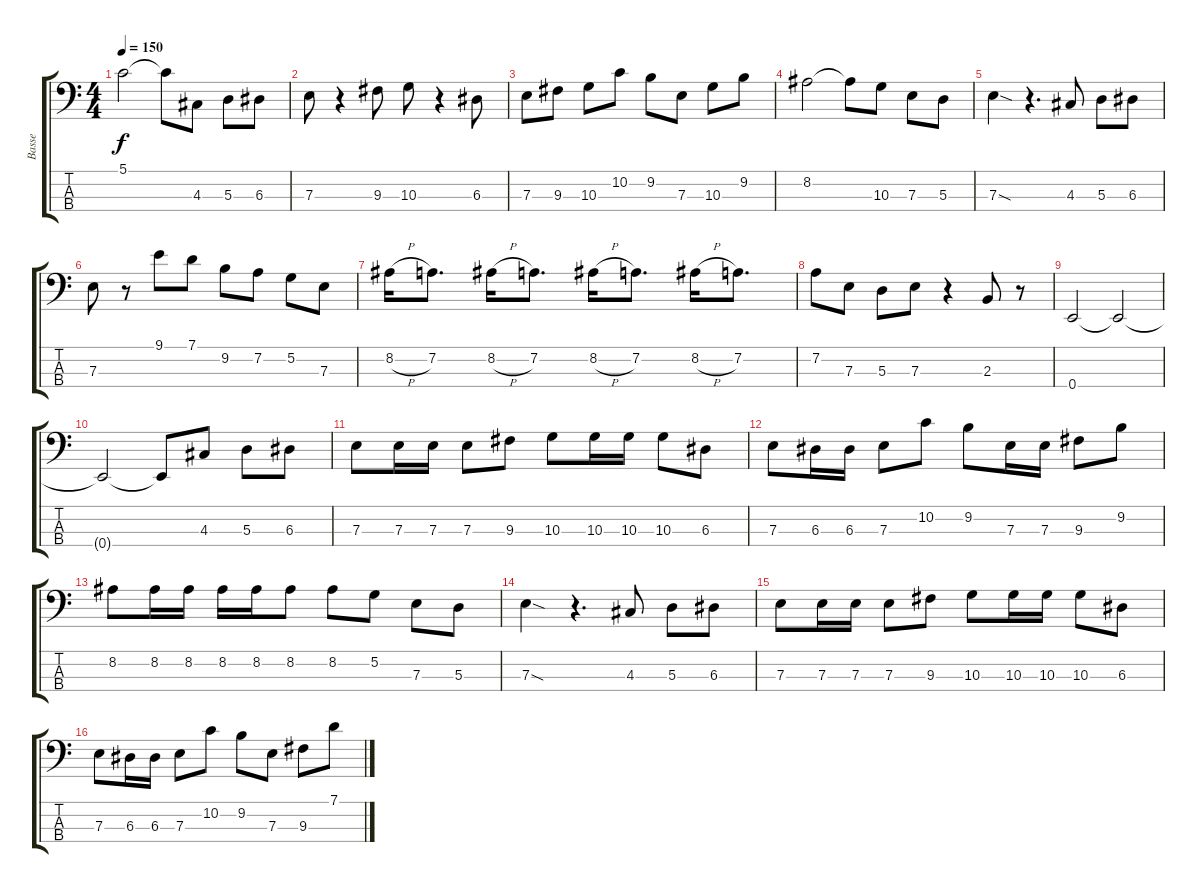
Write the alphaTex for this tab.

\track ("Basse" "Basse") {instrument electricbassfinger}
\staff {score tabs}
\tuning (G2 D2 A1 E1) {hide}
\ts (4 4)
\tempo 150
\clef f4
\ks c
5.1{t}.2{dy f} 5.1{t}.8 4.3.8 5.3.8 6.3.8 |
7.3.8 r.4 9.3.8 10.3.8 r.4 6.3.8 |
7.3.8 9.3.8 10.3.8 10.2.8 9.2.8 7.3.8 10.3.8 9.2.8 |
8.2.2 8.2{t}.8 10.3.8 7.3.8 5.3.8 |
7.3{sod}.4 r.4{d} 4.3.8 5.3.8 6.3.8 |
7.3.8 r.8 9.1.8 7.1.8 9.2.8 7.2.8 5.2.8 7.3.8 |
8.2{h}.16 7.2.8{d} 8.2{h}.16 7.2.8{d} 8.2{h}.16 7.2.8{d} 8.2{h}.16 7.2.8{d} |
7.2.8 7.3.8 5.3.8 7.3.8 r.4 2.3.8 r.8 |
0.4.2 0.4{t}.2 |
0.4{t}.2 0.4{t}.8 4.3.8 5.3.8 6.3.8 |
7.3.8 7.3.16 7.3.16 7.3.8 9.3.8 10.3.8 10.3.16 10.3.16 10.3.8 6.3.8 |
7.3.8 6.3.16 6.3.16 7.3.8 10.2.8 9.2.8 7.3.16 7.3.16 9.3.8 9.2.8 |
8.2.8 8.2.16 8.2.16 8.2.16 8.2.16 8.2.8 8.2.8 5.2.8 7.3.8 5.3.8 |
7.3{sod}.4 r.4{d} 4.3.8 5.3.8 6.3.8 |
7.3.8 7.3.16 7.3.16 7.3.8 9.3.8 10.3.8 10.3.16 10.3.16 10.3.8 6.3.8 |
7.3.8 6.3.16 6.3.16 7.3.8 10.2.8 9.2.8 7.3.8 9.3.8 7.1.8
